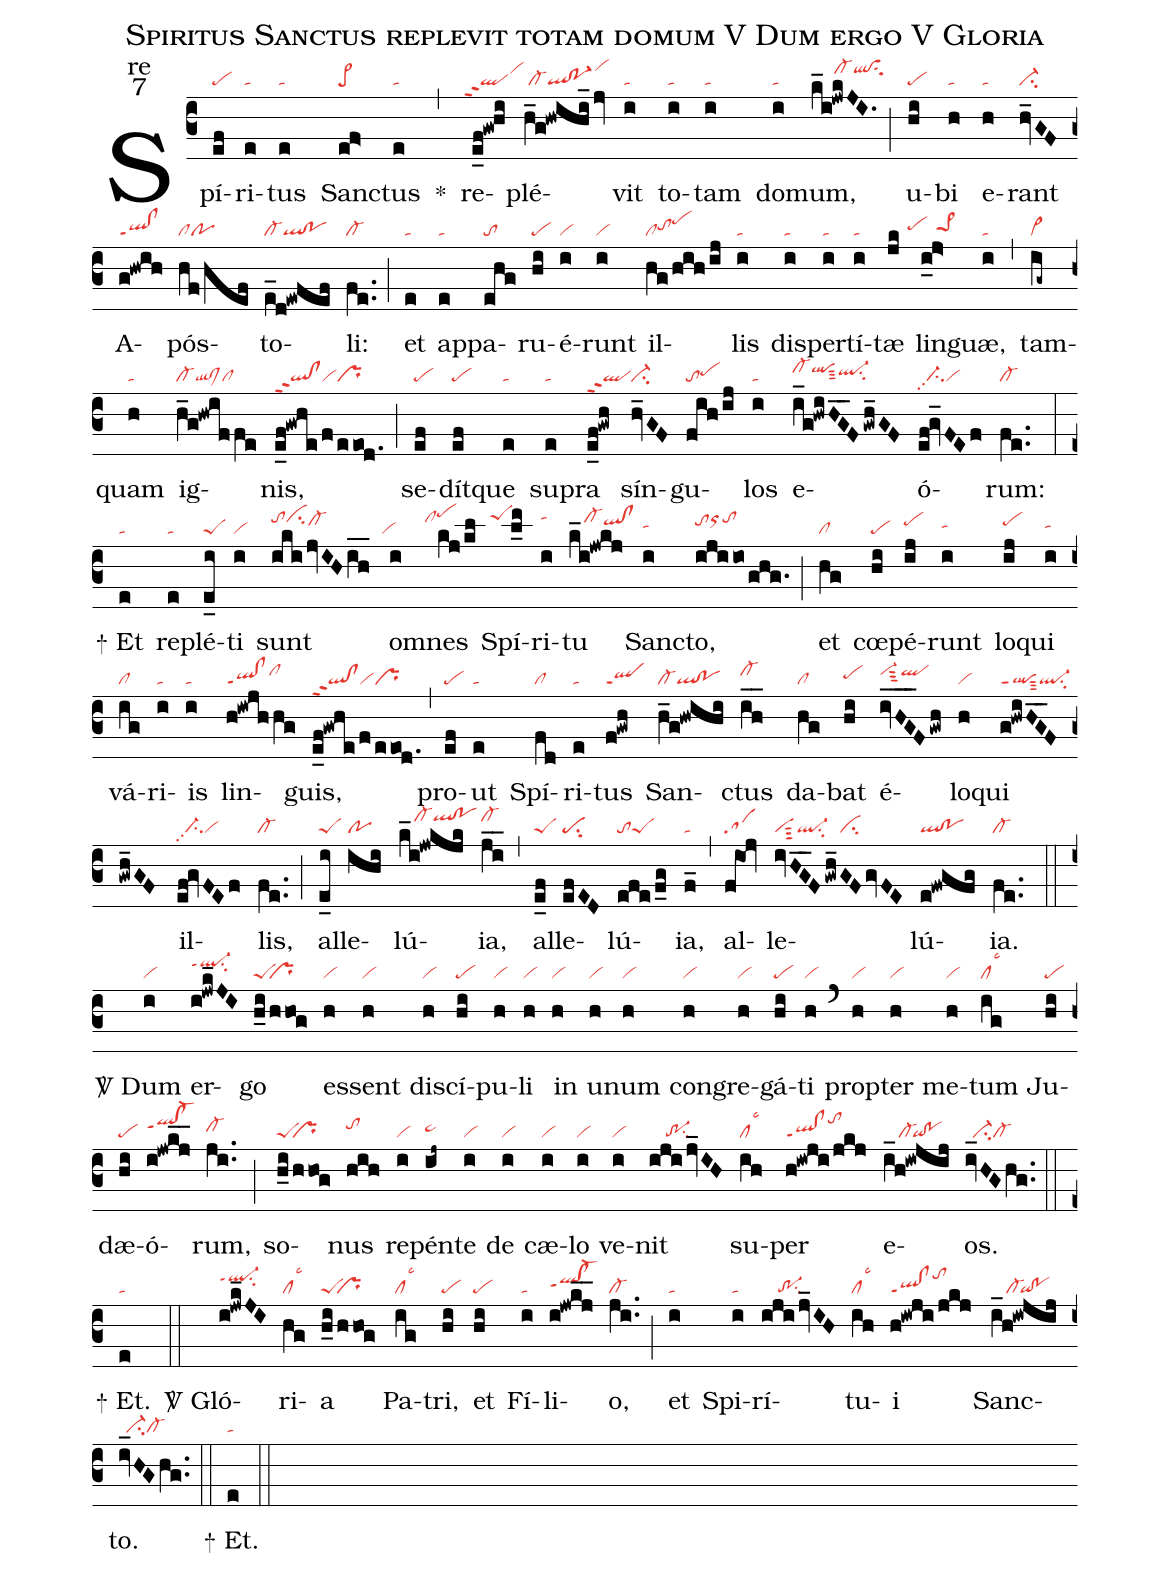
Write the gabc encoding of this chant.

name:Spiritus Sanctus replevit totam domum V Dum ergo V Gloria;
office-part:re;
mode:7;
nabc-lines:1;
%%
(c3) Spí(ef|pe)ri(e|ta)tus(e|ta) San(ef>|pe>)ctus(e|ta) <sp>*</sp>(,) re(e_f!gw!hi|``qlppt2vihj)plé(h_g!hwihi_/jv|/cl-ql!po-1vihk)vit(i|ta) to(i|ta)tam(i|ta) do(i|ta)mum,(k_i!jwkJI.|//////cl-hjqlhjsu2) (;) u(hi|pe)bi(h|ta) e(h|ta)rant(hv_GF|ci-) A(g!hwih|ql!clppt1)pós(hf/hef|clpo)to(e_d!ewfef|cl-ql!po)li:(fe..|cl-) (;) et(e|ta) ap(e|ta)pa(ehg|to)ru(hi|pe)é(i|vi)runt(i|vi) il(hg/hih/ij|cltohhpehj)lis(i|ta) dis(i|ta)per(i|ta)tí(i|ta)tæ(jk|/////pehh) lin(i_j>|////pe>1hh)guæ,(i|ta) (,) tam(ig~|vi>)quam(h|ta) ig(h_g!hwif/fe|cl-ql!clMcl)nis,(e_f!gwhe/f/eeod.|ql!clppt2vipr) (;) se(ef|pe)dít(ef|pe)que(e|ta) su(e|ta)pra(e_f!gwh|qlppt2) sín(hv_GF|ci-)gu(fih/ij|topehh)los(i|ta) e(i_g!hwiHG__F/gwh_GF|cl-hiqlhisut3ql-hhsu2)ó(ef!gv_FEf|//ci-pp2vi)rum:(fe..|cl-) (:)

<sp>+</sp> Et(e|ta) re(e|ta)plé(e_i|peS)ti(i|vi) sunt(ikijvIHih__|tohjcihjcl-hi) om(i|``vi)nes(kj/kl|```clhjpehl) Spí(l_m|`````peShk)ri(i|tahk)tu(k_i!jwkj|////cl-hjqlhi!clhi) San(i|tahh)cto,(iji/io/ghg.|tohiorhjtohj) (;) et(hg|cl) cœ(hi|pe)pé(ij|pehi)runt(i|tahh) lo(ij|pehi)qui(i|tahh) vá(ig|cl)ri(i|ta)is(i|ta) lin(h!iwjhhg|ql!clppt1clhi)guis,(e_f!gwhe/f/eeod.|ql!clppt2vipr) (,) pro(ef|pe)ut(e|ta) Spí(fd|cl)ri(e|ta)tus(f!gwh|qlppt1) San(h_g!hwihi|cl-ql!po)ctus(ih__|cl-hi) da(hg|cl)bat(hi|pehh) é(ivHG___F/gwh|vi-hisut3qlhi)lo(h|vi)qui(g!hwiHG__F/gwh_GF|qlppt1sut3ql-su2) il(ef!gvFEf|//ci-pp2vi)lis,(fe..|cl-) (;) al(e_i|peS)le(ihi|po)lú(k_i!jwkjk|////cl-hjqlhj!pohj)ia,(ji__|cl-hj) (,) al(e_f|peS)le(efED|pesu2)lú(efe/f_g|topeS)ia,(f_|ta) (,) al(f@ioj|sa)le(ivHG__F/gwh_GFgvFE|visut3ql-su2ci)lú(e!fwgfg|ql!po)ia.(fe..|cl-) (::)

<sp>V/</sp> Dum(i|vi) er(i!jwk_JI|ql-hjppt1su2)go(h_i/hhog|peS``pr) es(h|vi)sent(h|vi) dis(h|vi)cí(hi|pe)pu(h|vi)li(h|vi) in(h|vi) u(h|vi)num(h|vi) con(h|vi)gre(h|vi)gá(hi|pe)ti(h|vi) (`) prop(h|vi)ter(h|vi) me(h|vi)tum(ig|cllsc3) Ju(hi|pe)dæ(hi|pe)ó(i!jwkj__|qlhi!cl-hippt1)rum,(ji..|cl-hh) (;)so(h_i/hhog|peS``pr)nus(hih|tohi) re(i|vi)pén(ij~|pe~hh)te(i|vi) de(i|vi) cæ(i|vi)lo(i|vi) ve(i|vi)nit(ijijv_IH|////tr-1su2) su(ih|cllsc3)per(h!iwji/jkj|ql!clppt1tohk) e(i_h!iwjij|////cl-`qi!po)os.(iv_HGhg..|//ci-cl-) (::)

<sp>+</sp> Et.(e|ta) (::)

<sp>V/</sp> Gló(i!jwk_JI|ql-hjppt1su2)ri(hg|cllsc3)a(h_i/hhog|peS``pr) Pa(ig|cllsc3)tri,(hi|pe) et(hi|pe) Fí(i|ta)li(i!jwkj__|qlhh!cl-hhppt1)o,(ji..|cl-) (;) et(i|ta) Spi(i|ta)rí(ijijv_IH|////tr-1su2)tu(ih|cllsc3)i(h!iwji/jkj|ql!clppt1tohk) Sanc(i_h!iwjij|////cl-`qi!po)to.(iv_HGhg..|//ci-cl-) (::)

<sp>+</sp> Et.(e|ta) (::)
